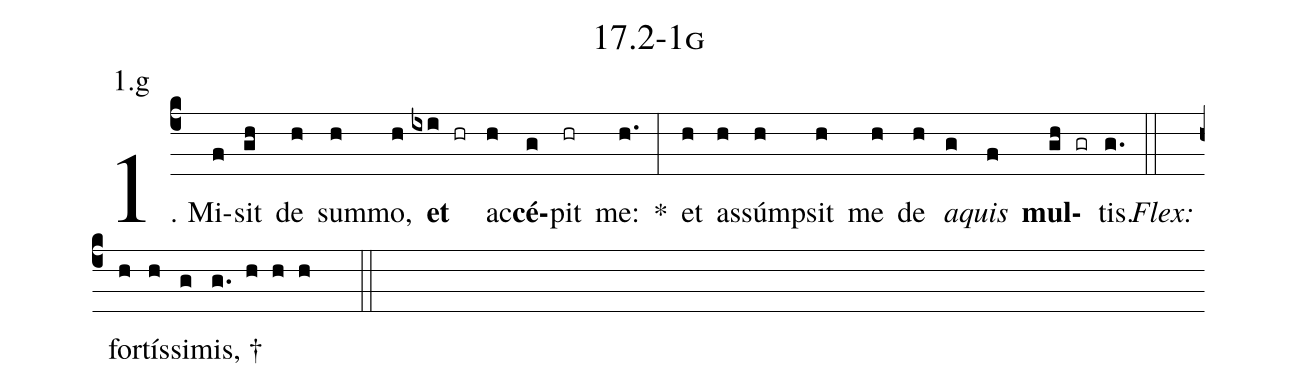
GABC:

name: 17.2-1g;
annotation: 1.g;
%%
(c4)1. Mi(f)sit(gh) de(h) sum(h)mo,(h) <b>et</b>(ixi hr) ac(h)<b>cé</b>(g)pit(hr) me:(h.) *(:) et(h) as(h)súmp(h)sit(h) me(h) de(h) <i>a</i>(g)<i>quis</i>(f) <b>mul</b>(gh gr)tis.(g.) (::)
<i>Flex:</i>()  for(h)tís(h)si(g)mis, †(g. h h h  ::)

%E(h) u(h) o(g) u(f) a(gh) e.(g.) (::)
